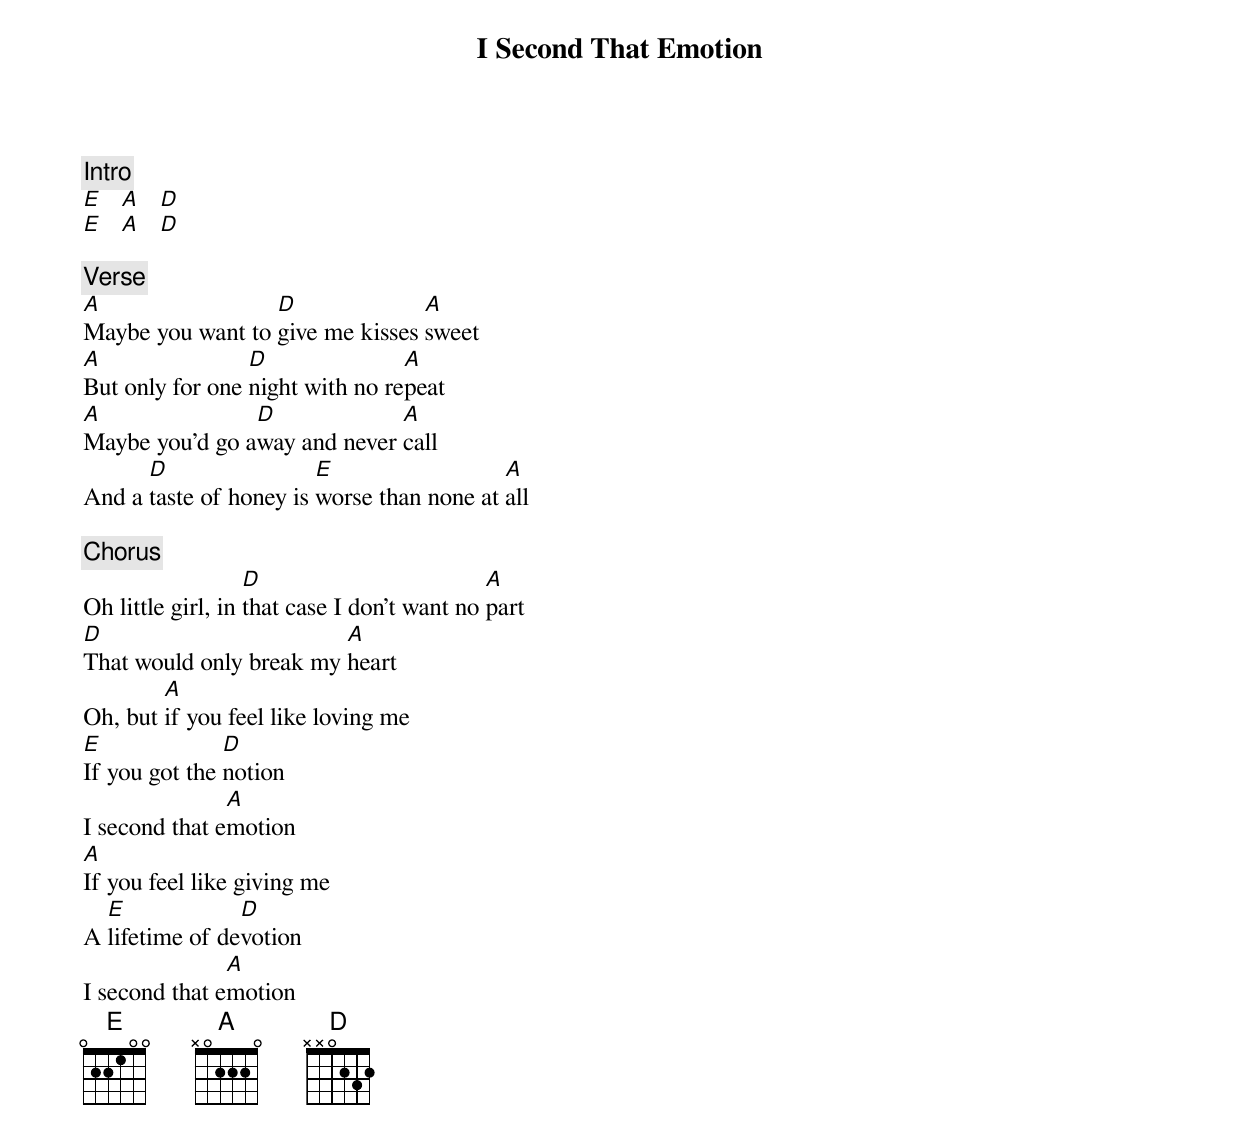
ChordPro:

{title: I Second That Emotion}
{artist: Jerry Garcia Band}

{c: Intro}
[E]   [A]   [D]
[E]   [A]   [D]

{c: Verse}
[A]Maybe you want to [D]give me kisses [A]sweet
[A]But only for one [D]night with no re[A]peat
[A]Maybe you’d go a[D]way and never [A]call
And a [D]taste of honey is [E]worse than none at [A]all

{c: Chorus}
Oh little girl, in [D]that case I don't want no [A]part
[D]That would only break my [A]heart
Oh, but [A]if you feel like loving me
[E]If you got the [D]notion
I second that e[A]motion
[A]If you feel like giving me
A [E]lifetime of de[D]votion
I second that e[A]motion
